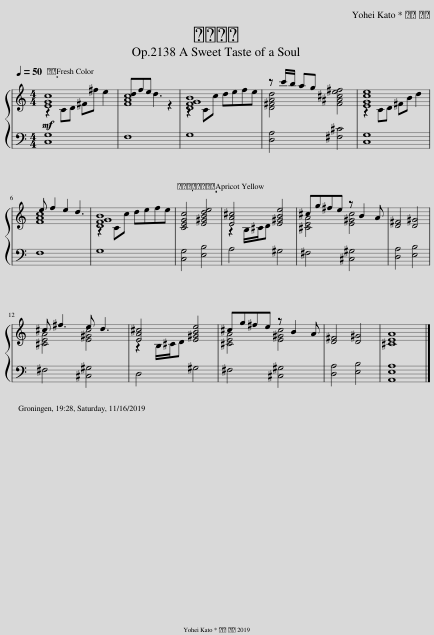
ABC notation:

X:1
%%score { ( 1 2 ) | 3 }
L:1/8
Q:1/4=50
M:4/4
I:linebreak $
K:C
V:1 treble
V:2 treble
V:3 bass
V:1
!mf! [EGc]8 | [FAc]8 | [DFGB]8 | [D^FAd]4 [F^A^ce^f]4 | [EGce]8 |$ %5
 [FAc]8 | [DFGB]8 | [CEGc]4 [E^GBde]4 | [EA^c]4 [E^GBe]4 | [^CEA]4 [E^G^c]4 | %10
 [D^F]4 [D^G]4 |$ [^CEA]4 [E^G^c]4 | [EA^c]4 [E^GBe]4 | [^CEA]4 [E^G^c]4 | [D^F]4 [D^G]4 | %15
 [^CEA]8 |] %16
V:2
 z2 CD ^F^f e2 | dfe d3 z2 | z2 Cc defe | z c'/b/ ag x4 | z2 CD ^FB d2 |$ %5
 e f2 e2 d3 | z2 Cc defe | x8 | z2 B,/^C/D x4 | ^cg^fe z B2 A | %10
 x8 |$ ^c ^f3 e d3 | z2 B,/^C/D x4 | ^cg^fe z B2 A | x8 | %15
 x8 |] %16
V:3
 [C,G,]8 | F,8 | G,8 | [D,A,]4 [^F,^C]4 | [C,G,]8 |$ %5
 F,8 | G,8 | [C,G,]4 [E,B,]4 | A,4 ^G,4 | ^F,4 [^C,^G,]4 | %10
 [D,A,]4 [E,B,]4 |$ ^F,4 [^C,^G,]4 | D,4 ^G,4 | ^F,4 [^C,^G,]4 | [D,A,]4 [E,B,]4 | %15
 [A,,E,A,]8 |] %16
